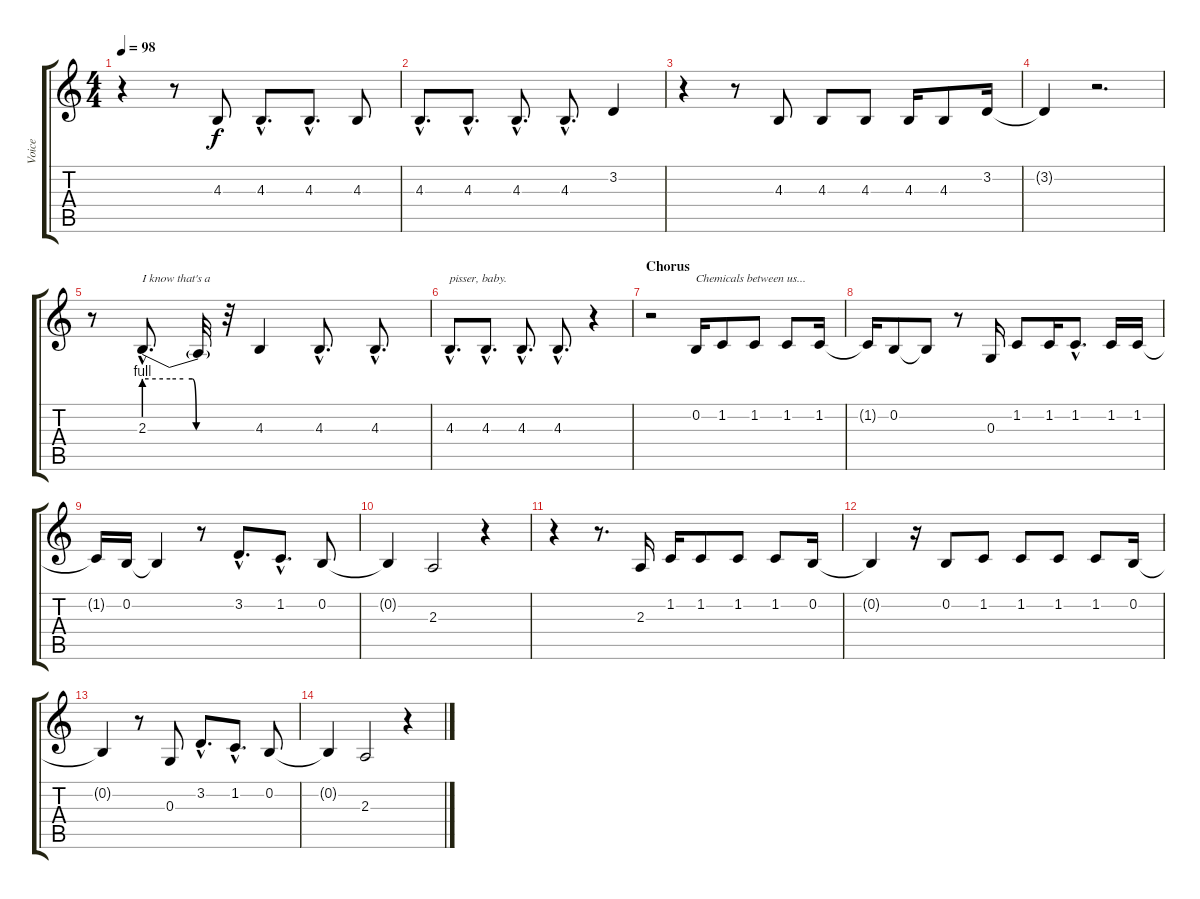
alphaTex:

\track ("Voice" "Voice") {instrument altosax}
\staff {score tabs}
\tuning (E4 B3 G3 D3 A2 E2) {hide}
\ts (4 4)
\tempo 98
\clef g2
\ks c
r.4{dy f} r.8 4.3.8 4.3{hac}.8{d} 4.3{hac}.8{d} 4.3.8 |
4.3{hac}.8{d} 4.3{hac}.8{d} 4.3{hac}.8{d} 4.3{hac}.8{d} 3.2.4 |
r.4 r.8 4.3.8 4.3.8 4.3.8 4.3.16 4.3.8 3.2.16 |
3.2{t}.4 r.2{d} |
r.8 2.3{be (custom 0 4 20 4 30 4 37 4 40 0 52 0 60 0) hac}.8{d txt "I know that's a"} 2.3{t}.32 r.32 4.3.4 4.3{hac}.8{d} 4.3{hac}.8{d} |
4.3{hac}.8{d txt "pisser, baby."} 4.3{hac}.8{d} 4.3{hac}.8{d} 4.3{hac}.8{d} r.4 |
\section ("" "Chorus")
r.2{volume 16} 0.2.16{txt "Chemicals between us..."} 1.2.8 1.2.8 1.2.8 1.2.16 |
1.2{t}.16 0.2.8 0.2{t}.8 r.8 0.3.16 1.2.8 1.2.16 1.2{hac}.8{d} 1.2.16 1.2.16 |
1.2{t}.16 0.2.16 0.2{t}.4 r.8 3.2{hac}.8{d} 1.2{hac}.8{d} 0.2.8 |
0.2{t}.4 2.3.2 r.4 |
r.4{volume 16} r.8{d} 2.3.16 1.2.16 1.2.8 1.2.8 1.2.8 0.2.16 |
0.2{t}.4 r.16 0.2.8 1.2.8 1.2.8 1.2.8 1.2.8 0.2.16 |
0.2{t}.4 r.8 0.3.8 3.2{hac}.8{d} 1.2{hac}.8{d} 0.2.8 |
0.2{t}.4 2.3.2 r.4
